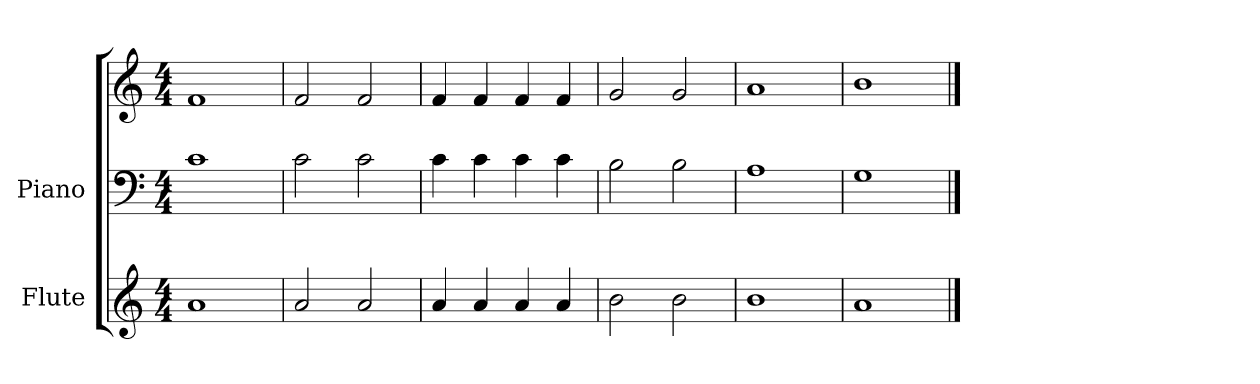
**kern	**kern	**kern
*part2	*part1	*part1
*staff3	*staff2	*staff1
*I"Flute	*I"Piano	*
*I'Fl.	*I'Pno.	*
*clefG2	*clefF4	*clefG2
*k[]	*k[]	*k[]
*M4/4	*M4/4	*M4/4
=1	=1	=1
1a	1c	1f
=2	=2	=2
2a/	2c\	2f/
2a/	2c\	2f/
=3	=3	=3
4a/	4c\	4f/
4a/	4c\	4f/
4a/	4c\	4f/
4a/	4c\	4f/
=4	=4	=4
2b\	2B\	2g/
2b\	2B\	2g/
=5	=5	=5
1b	1A	1a
=6	=6	=6
1a	1G	1b
==	==	==
*-	*-	*-
